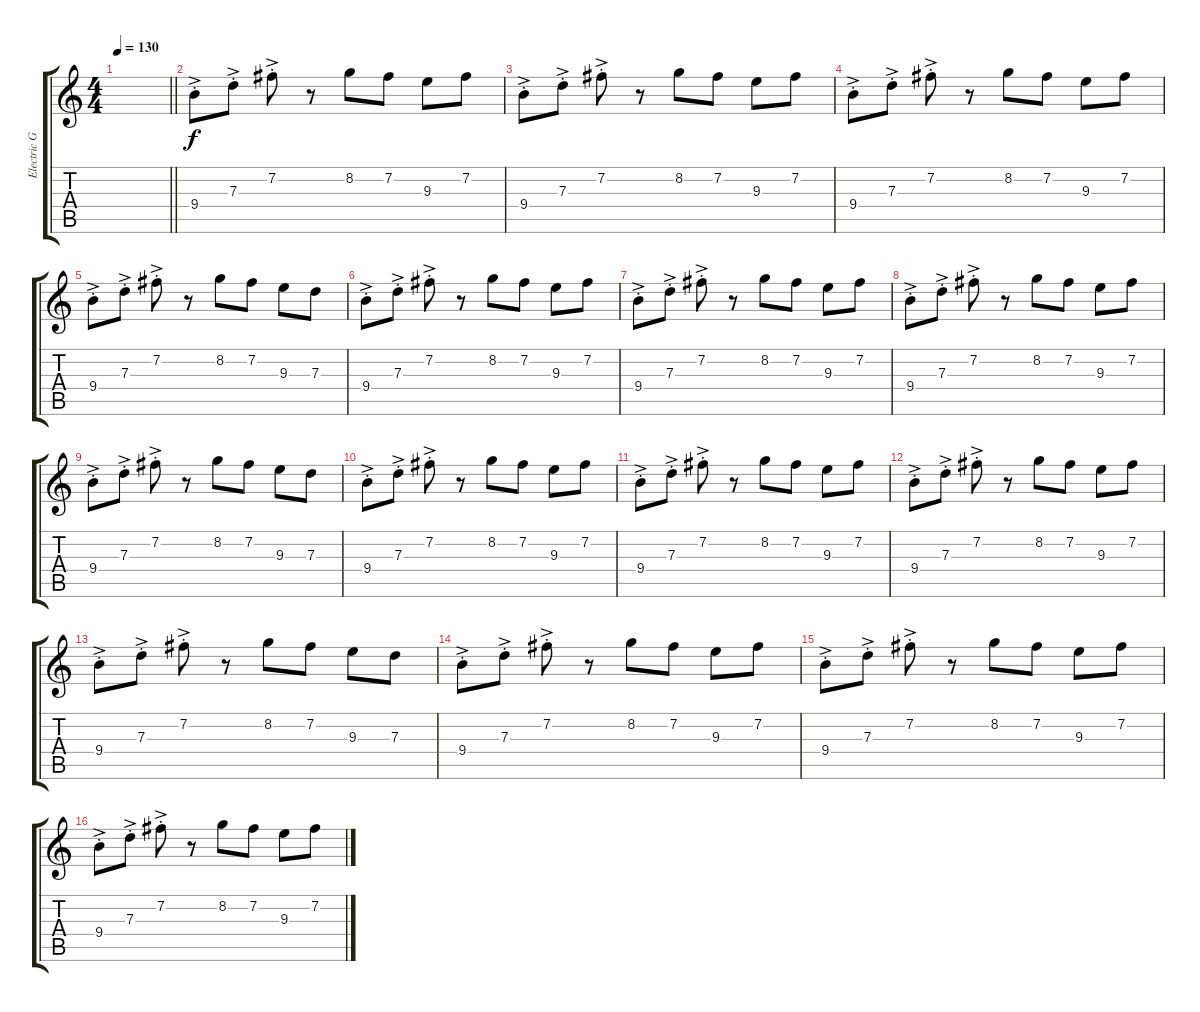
\track ("Electric Guitar" "Electric G") {instrument distortionguitar}
\staff {score tabs}
\tuning (E4 B3 G3 D3 A2 E2) {hide}
\ts (4 4)
\tempo 130
\clef g2
\barLineRight lightlight
\ks c
|
9.4{ac st}.8 7.3{ac st}.8 7.2{ac st}.8 r.8 8.2.8 7.2.8 9.3.8 7.2.8 |
9.4{ac st}.8 7.3{ac st}.8 7.2{ac st}.8 r.8 8.2.8 7.2.8 9.3.8 7.2.8 |
9.4{ac st}.8 7.3{ac st}.8 7.2{ac st}.8 r.8 8.2.8 7.2.8 9.3.8 7.2.8 |
9.4{ac st}.8 7.3{ac st}.8 7.2{ac st}.8 r.8 8.2.8 7.2.8 9.3.8 7.3.8 |
9.4{ac st}.8 7.3{ac st}.8 7.2{ac st}.8 r.8 8.2.8 7.2.8 9.3.8 7.2.8 |
9.4{ac st}.8 7.3{ac st}.8 7.2{ac st}.8 r.8 8.2.8 7.2.8 9.3.8 7.2.8 |
9.4{ac st}.8 7.3{ac st}.8 7.2{ac st}.8 r.8 8.2.8 7.2.8 9.3.8 7.2.8 |
9.4{ac st}.8 7.3{ac st}.8 7.2{ac st}.8 r.8 8.2.8 7.2.8 9.3.8 7.3.8 |
9.4{ac st}.8 7.3{ac st}.8 7.2{ac st}.8 r.8 8.2.8 7.2.8 9.3.8 7.2.8 |
9.4{ac st}.8 7.3{ac st}.8 7.2{ac st}.8 r.8 8.2.8 7.2.8 9.3.8 7.2.8 |
9.4{ac st}.8 7.3{ac st}.8 7.2{ac st}.8 r.8 8.2.8 7.2.8 9.3.8 7.2.8 |
9.4{ac st}.8 7.3{ac st}.8 7.2{ac st}.8 r.8 8.2.8 7.2.8 9.3.8 7.3.8 |
9.4{ac st}.8 7.3{ac st}.8 7.2{ac st}.8 r.8 8.2.8 7.2.8 9.3.8 7.2.8 |
9.4{ac st}.8 7.3{ac st}.8 7.2{ac st}.8 r.8 8.2.8 7.2.8 9.3.8 7.2.8 |
9.4{ac st}.8 7.3{ac st}.8 7.2{ac st}.8 r.8 8.2.8 7.2.8 9.3.8 7.2.8
